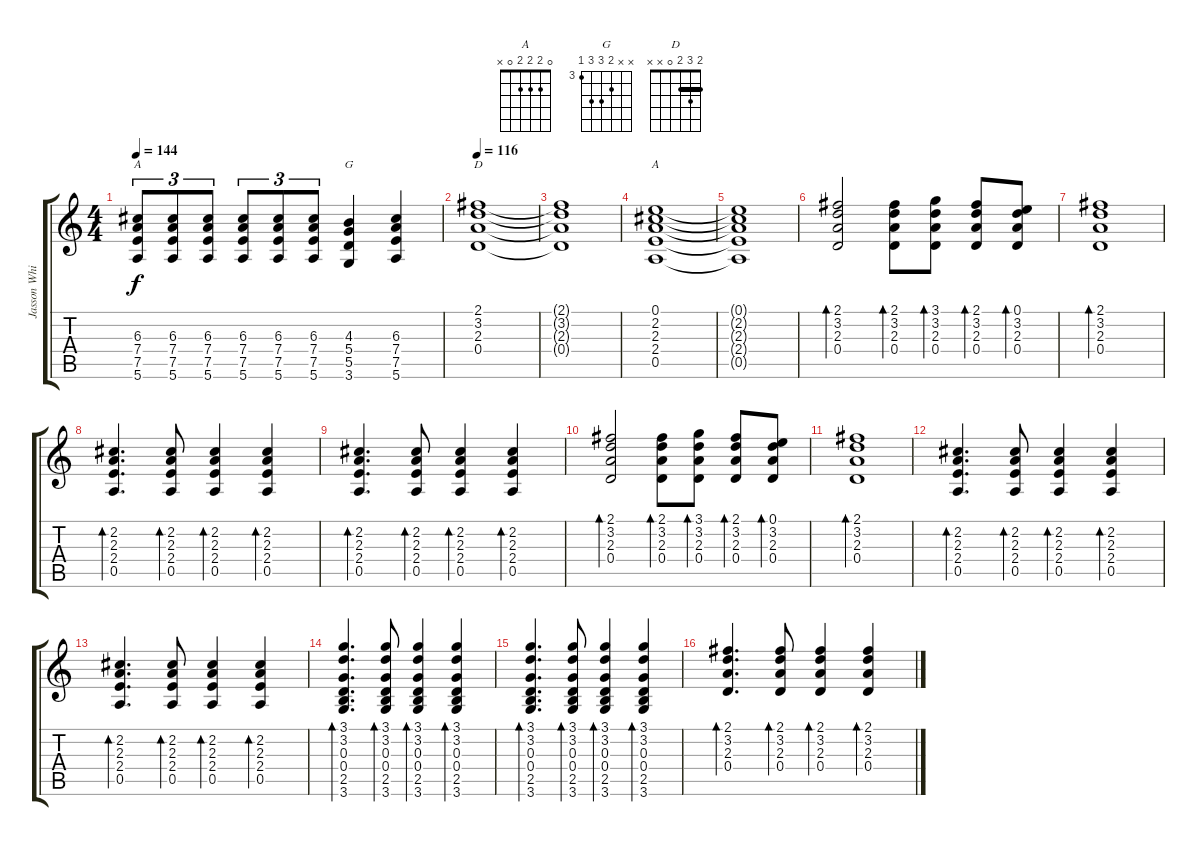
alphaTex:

\track ("Jasson Whilles" "Jasson Whi") {instrument distortionguitar}
\staff {score tabs}
\tuning (E4 B3 G3 D3 A2 E2) {hide}
\chord ("A" x x 6 7 7 5) {firstfret 5}
\chord ("G" x x 4 5 5 3) {firstfret 3}
\chord ("D" 2 3 2 0 x x) {barre 2}
\chord ("A" 0 2 2 2 0 x)
\ts (4 4)
\tempo 144
\clef g2
\ks c
(6.3 7.4 7.5 5.6).8{tu (3 2) ch "A" dy f} (6.3 7.4 7.5 5.6).8{tu (3 2)} (6.3 7.4 7.5 5.6).8{tu (3 2)} (6.3 7.4 7.5 5.6).8{tu (3 2)} (6.3 7.4 7.5 5.6).8{tu (3 2)} (6.3 7.4 7.5 5.6).8{tu (3 2)} (4.3 5.4 5.5 3.6).4{ch "G"} (6.3 7.4 7.5 5.6).4 |
\tempo 116
(2.1 3.2 2.3 0.4).1{ch "D"} |
(2.1{t} 3.2{t} 2.3{t} 0.4{t}).1 |
(0.1 2.2 2.3 2.4 0.5).1{ch "A"} |
(0.1{t} 2.2{t} 2.3{t} 2.4{t} 0.5{t}).1 |
(2.1 3.2 2.3 0.4).2{bd 60} (2.1 3.2 2.3 0.4).8{bd 60} (3.1 3.2 2.3 0.4).8{bd 60} (2.1 3.2 2.3 0.4).8{bd 60} (0.1 3.2 2.3 0.4).8{bd 60} |
(2.1 3.2 2.3 0.4).1{bd 60} |
(2.2 2.3 2.4 0.5).4{d bd 60} (2.2 2.3 2.4 0.5).8{bd 60} (2.2 2.3 2.4 0.5).4{bd 60} (2.2 2.3 2.4 0.5).4{bd 60} |
(2.2 2.3 2.4 0.5).4{d bd 60} (2.2 2.3 2.4 0.5).8{bd 60} (2.2 2.3 2.4 0.5).4{bd 60} (2.2 2.3 2.4 0.5).4{bd 60} |
(2.1 3.2 2.3 0.4).2{bd 60} (2.1 3.2 2.3 0.4).8{bd 60} (3.1 3.2 2.3 0.4).8{bd 60} (2.1 3.2 2.3 0.4).8{bd 60} (0.1 3.2 2.3 0.4).8{bd 60} |
(2.1 3.2 2.3 0.4).1{bd 60} |
(2.2 2.3 2.4 0.5).4{d bd 60} (2.2 2.3 2.4 0.5).8{bd 60} (2.2 2.3 2.4 0.5).4{bd 60} (2.2 2.3 2.4 0.5).4{bd 60} |
(2.2 2.3 2.4 0.5).4{d bd 60} (2.2 2.3 2.4 0.5).8{bd 60} (2.2 2.3 2.4 0.5).4{bd 60} (2.2 2.3 2.4 0.5).4{bd 60} |
(3.1 3.2 0.3 0.4 2.5 3.6).4{d bd 60} (3.1 3.2 0.3 0.4 2.5 3.6).8{bd 60} (3.1 3.2 0.3 0.4 2.5 3.6).4{bd 60} (3.1 3.2 0.3 0.4 2.5 3.6).4{bd 60} |
(3.1 3.2 0.3 0.4 2.5 3.6).4{d bd 60} (3.1 3.2 0.3 0.4 2.5 3.6).8{bd 60} (3.1 3.2 0.3 0.4 2.5 3.6).4{bd 60} (3.1 3.2 0.3 0.4 2.5 3.6).4{bd 60} |
(2.1 3.2 2.3 0.4).4{d bd 60} (2.1 3.2 2.3 0.4).8{bd 60} (2.1 3.2 2.3 0.4).4{bd 60} (2.1 3.2 2.3 0.4).4{bd 60}
